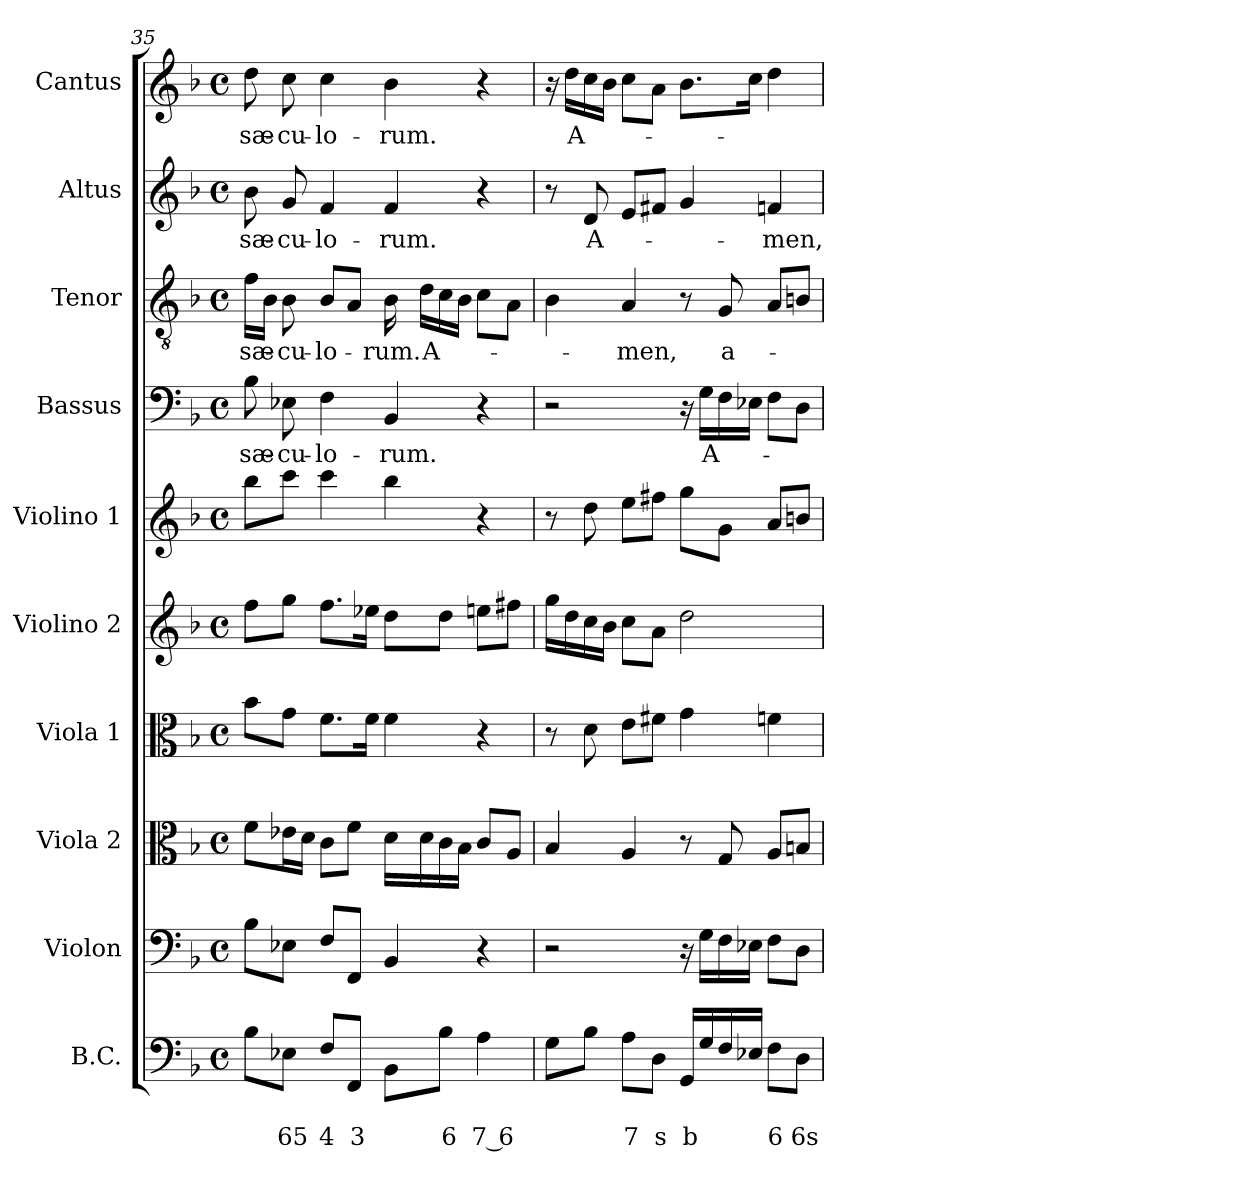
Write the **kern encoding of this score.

**kern	**text	**text	**kern	**kern	**kern	**kern	**kern	**kern	**text	**kern	**text	**kern	**text	**kern	**text
*part10	*part10	*part10	*part9	*part8	*part7	*part6	*part5	*part4	*part4	*part3	*part3	*part2	*part2	*part1	*part1
*staff10	*staff10	*staff10	*staff9	*staff8	*staff7	*staff6	*staff5	*staff4	*staff4	*staff3	*staff3	*staff2	*staff2	*staff1	*staff1
*I"B.C.	*	*	*I"Violon	*I"Viola 2	*I"Viola 1	*I"Violino 2	*I"Violino 1	*I"Bassus	*	*I"Tenor	*	*I"Altus	*	*I"Cantus	*
*I'B.C.	*	*	*I'Vn	*I'Va2	*I'Va1	*I'Vn2	*I'Vn1	*I'B	*	*I'T	*	*I'A	*	*I'C	*
*clefF4	*	*	*clefF4	*clefC3	*clefC3	*clefG2	*clefG2	*clefF4	*	*clefGv2	*	*clefG2	*	*clefG2	*
*k[b-]	*	*	*k[b-]	*k[b-]	*k[b-]	*k[b-]	*k[b-]	*k[b-]	*	*k[b-]	*	*k[b-]	*	*k[b-]	*
*F:	*	*	*F:	*F:	*F:	*F:	*F:	*F:	*	*F:	*	*F:	*	*F:	*
*M4/4	*	*	*M4/4	*M4/4	*M4/4	*M4/4	*M4/4	*M4/4	*	*M4/4	*	*M4/4	*	*M4/4	*
*met(c)	*	*	*met(c)	*met(c)	*met(c)	*met(c)	*met(c)	*met(c)	*	*met(c)	*	*met(c)	*	*met(c)	*
=35	=35	=35	=35	=35	=35	=35	=35	=35	=35	=35	=35	=35	=35	=35	=35
!	!	!	!	!	!	!	!	!	!LO:LY:b	!	!	!	!	!	!
!	!	!	!	!	!	!	!	!	!	!	!LO:LY:b	!	!	!	!
!	!	!	!	!	!	!	!	!	!	!	!	!	!LO:LY:b	!	!
!	!	!	!	!	!	!	!	!	!	!	!	!	!	!	!LO:LY:b
8B-\L	.	.	8B-\L	8f\L	8b-\L	8ff\L	8bb-\L	8B-\	sæ-	16f\LL	sæ-	8b-\	sæ-	8dd\	sæ-
.	.	.	.	.	.	.	.	.	.	16B-\JJ	.	.	.	.	.
!	!	!LO:LY:b	!	!	!	!	!	!	!	!	!	!	!	!	!
!	!	!	!	!	!	!	!	!	!LO:LY:b	!	!	!	!	!	!
!	!	!	!	!	!	!	!	!	!	!	!LO:LY:b	!	!	!	!
!	!	!	!	!	!	!	!	!	!	!	!	!	!LO:LY:b	!	!
!	!	!	!	!	!	!	!	!	!	!	!	!	!	!	!LO:LY:b
8E-X\J	.	65	8E-X\J	16e-X\L	8g\J	8gg\J	8ccc\J	8E-X\	-cu-	8B-\	-cu-	8g/	-cu-	8cc\	-cu-
.	.	.	.	16d\JJ	.	.	.	.	.	.	.	.	.	.	.
!	!	!LO:LY:b	!	!	!	!	!	!	!	!	!	!	!	!	!
!	!	!	!	!	!	!	!	!	!LO:LY:b	!	!	!	!	!	!
!	!	!	!	!	!	!	!	!	!	!	!LO:LY:b	!	!	!	!
!	!	!	!	!	!	!	!	!	!	!	!	!	!LO:LY:b	!	!
!	!	!	!	!	!	!	!	!	!	!	!	!	!	!	!LO:LY:b
8F/L	.	4	8F/L	8c\L	8.f\L	8.ff\L	4ccc\	4F\	-lo-	8B-/L	-lo-	4f/	-lo-	4cc\	-lo-
!	!	!LO:LY:b	!	!	!	!	!	!	!	!	!	!	!	!	!
8FF/J	.	3	8FF/J	8f\J	.	.	.	.	.	8A/J	.	.	.	.	.
.	.	.	.	.	16f\Jk	16ee-X\Jk	.	.	.	.	.	.	.	.	.
!	!	!	!	!	!	!	!	!	!LO:LY:b	!	!	!	!	!	!
!	!	!	!	!	!	!	!	!	!	!	!LO:LY:b	!	!	!	!
!	!	!	!	!	!	!	!	!	!	!	!	!	!LO:LY:b	!	!
!	!	!	!	!	!	!	!	!	!	!	!	!	!	!	!LO:LY:b
8BB-\L	.	.	4BB-/	16d\LL	4f\	8dd\L	4bb-\	4BB-/	-rum.	16B-\	-rum.	4f/	-rum.	4b-\	-rum.
!	!	!	!	!	!	!	!	!	!	!	!LO:LY:b	!	!	!	!
.	.	.	.	16d\	.	.	.	.	.	16d\LL	A-	.	.	.	.
!	!	!LO:LY:b	!	!	!	!	!	!	!	!	!	!	!	!	!
8B-\J	.	6	.	16c\	.	8dd\J	.	.	.	16c\	.	.	.	.	.
.	.	.	.	16B-\JJ	.	.	.	.	.	16B-\JJ	.	.	.	.	.
!	!	!LO:LY:b	!	!	!	!	!	!	!	!	!	!	!	!	!
4A\	.	7 6	4r	8c/L	4r	8een\L	4r	4r	.	8c\L	.	4r	.	4r	.
.	.	.	.	8A/J	.	8ff#X\J	.	.	.	8A\J	.	.	.	.	.
!!LO:LB:g=z
=36	=36	=36	=36	=36	=36	=36	=36	=36	=36	=36	=36	=36	=36	=36	=36
8G\L	.	.	2r	4B-/	8r	16gg\LL	8r	2r	.	4B-\	.	8r	.	16r	.
!	!	!	!	!	!	!	!	!	!	!	!	!	!	!	!LO:LY:b
.	.	.	.	.	.	16dd\	.	.	.	.	.	.	.	16dd\LL	A-
!	!	!	!	!	!	!	!	!	!	!	!	!	!LO:LY:b	!	!
8B-\J	.	.	.	.	8d\	16cc\	8dd\	.	.	.	.	8d/	A-	16cc\	.
.	.	.	.	.	.	16b-\JJ	.	.	.	.	.	.	.	16b-\JJ	.
!	!	!LO:LY:b	!	!	!	!	!	!	!	!	!	!	!	!	!
!	!	!	!	!	!	!	!	!	!	!	!LO:LY:b	!	!	!	!
8A\L	.	7	.	4A/	8e\L	8cc\L	8ee\L	.	.	4A/	-men,	8e/L	.	8cc\L	.
!	!	!LO:LY:b	!	!	!	!	!	!	!	!	!	!	!	!	!
8D\J	.	s	.	.	8f#X\J	8a\J	8ff#X\J	.	.	.	.	8f#X/J	.	8a\J	.
!	!	!LO:LY:b	!	!	!	!	!	!	!	!	!	!	!	!	!
16GG/LL	.	b	16r	8r	4g\	2dd\	8gg\L	16r	.	8r	.	4g/	.	8.b-\L	.
!	!	!	!	!	!	!	!	!	!LO:LY:b	!	!	!	!	!	!
16G/	.	.	16G\LL	.	.	.	.	16G\LL	A-	.	.	.	.	.	.
!	!	!	!	!	!	!	!	!	!	!	!LO:LY:b	!	!	!	!
16F/	.	.	16F\	8G/	.	.	8g\J	16F\	.	8G/	a-	.	.	.	.
16E-X/JJ	.	.	16E-X\JJ	.	.	.	.	16E-X\JJ	.	.	.	.	.	16cc\Jk	.
!	!	!LO:LY:b	!	!	!	!	!	!	!	!	!	!	!	!	!
!	!	!	!	!	!	!	!	!	!	!	!	!	!LO:LY:b	!	!
8F\L	.	6	8F\L	8A/L	4fn\	.	8a/L	8F\L	.	8A/L	.	4fn/	-men,	4dd\	.
!	!	!LO:LY:b	!	!	!	!	!	!	!	!	!	!	!	!	!
8D\J	.	6s	8D\J	8Bn/J	.	.	8bn/J	8D\J	.	8Bn/J	.	.	.	.	.
=	=	=	=	=	=	=	=	=	=	=	=	=	=	=	=
*-	*-	*-	*-	*-	*-	*-	*-	*-	*-	*-	*-	*-	*-	*-	*-
